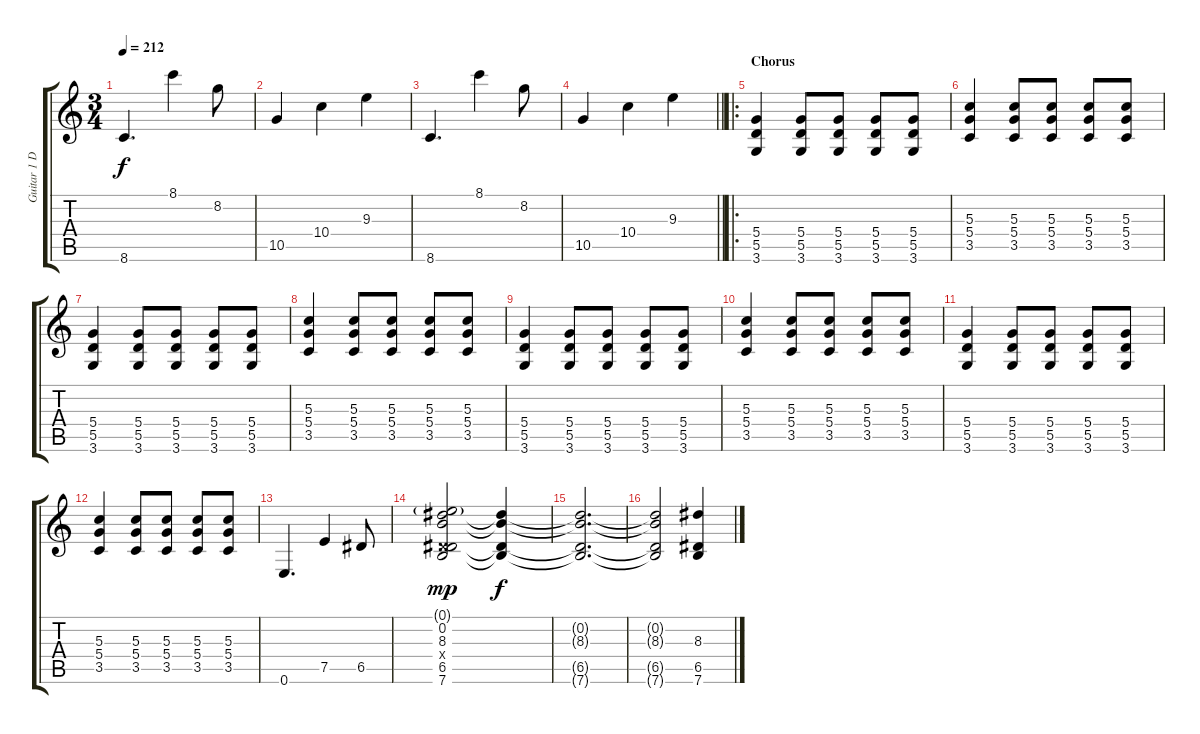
\track ("Guitar 1 D" "Guitar 1 D") {instrument distortionguitar}
\staff {score tabs}
\tuning (E4 B3 G3 D3 A2 E2) {hide}
\ts (3 4)
\tempo 212
\clef g2
\ks c
8.6.4{d dy f} 8.1.4 8.2.8 |
10.5.4 10.4.4 9.3.4 |
8.6.4{d} 8.1.4 8.2.8 |
\barLineRight lightlight
10.5.4 10.4.4 9.3.4 |
\ro
\section ("" "Chorus")
(5.4 5.5 3.6).4 (5.4 5.5 3.6).8 (5.4 5.5 3.6).8 (5.4 5.5 3.6).8 (5.4 5.5 3.6).8 |
(5.3 5.4 3.5).4 (5.3 5.4 3.5).8 (5.3 5.4 3.5).8 (5.3 5.4 3.5).8 (5.3 5.4 3.5).8 |
(5.4 5.5 3.6).4 (5.4 5.5 3.6).8 (5.4 5.5 3.6).8 (5.4 5.5 3.6).8 (5.4 5.5 3.6).8 |
(5.3 5.4 3.5).4 (5.3 5.4 3.5).8 (5.3 5.4 3.5).8 (5.3 5.4 3.5).8 (5.3 5.4 3.5).8 |
(5.4 5.5 3.6).4 (5.4 5.5 3.6).8 (5.4 5.5 3.6).8 (5.4 5.5 3.6).8 (5.4 5.5 3.6).8 |
(5.3 5.4 3.5).4 (5.3 5.4 3.5).8 (5.3 5.4 3.5).8 (5.3 5.4 3.5).8 (5.3 5.4 3.5).8 |
(5.4 5.5 3.6).4 (5.4 5.5 3.6).8 (5.4 5.5 3.6).8 (5.4 5.5 3.6).8 (5.4 5.5 3.6).8 |
(5.3 5.4 3.5).4 (5.3 5.4 3.5).8 (5.3 5.4 3.5).8 (5.3 5.4 3.5).8 (5.3 5.4 3.5).8 |
0.6.4{d} 7.5.4 6.5.8 |
(0.1{g} 0.2 8.3 0.4{x} 6.5 7.6).2{dy mp} (0.2{t} 8.3{t} 6.5{t} 7.6{t}).4{dy f} |
(0.2{t} 8.3{t} 6.5{t} 7.6{t}).2{d} |
(0.2{t} 8.3{t} 6.5{t} 7.6{t}).2 (8.3 6.5 7.6).4
